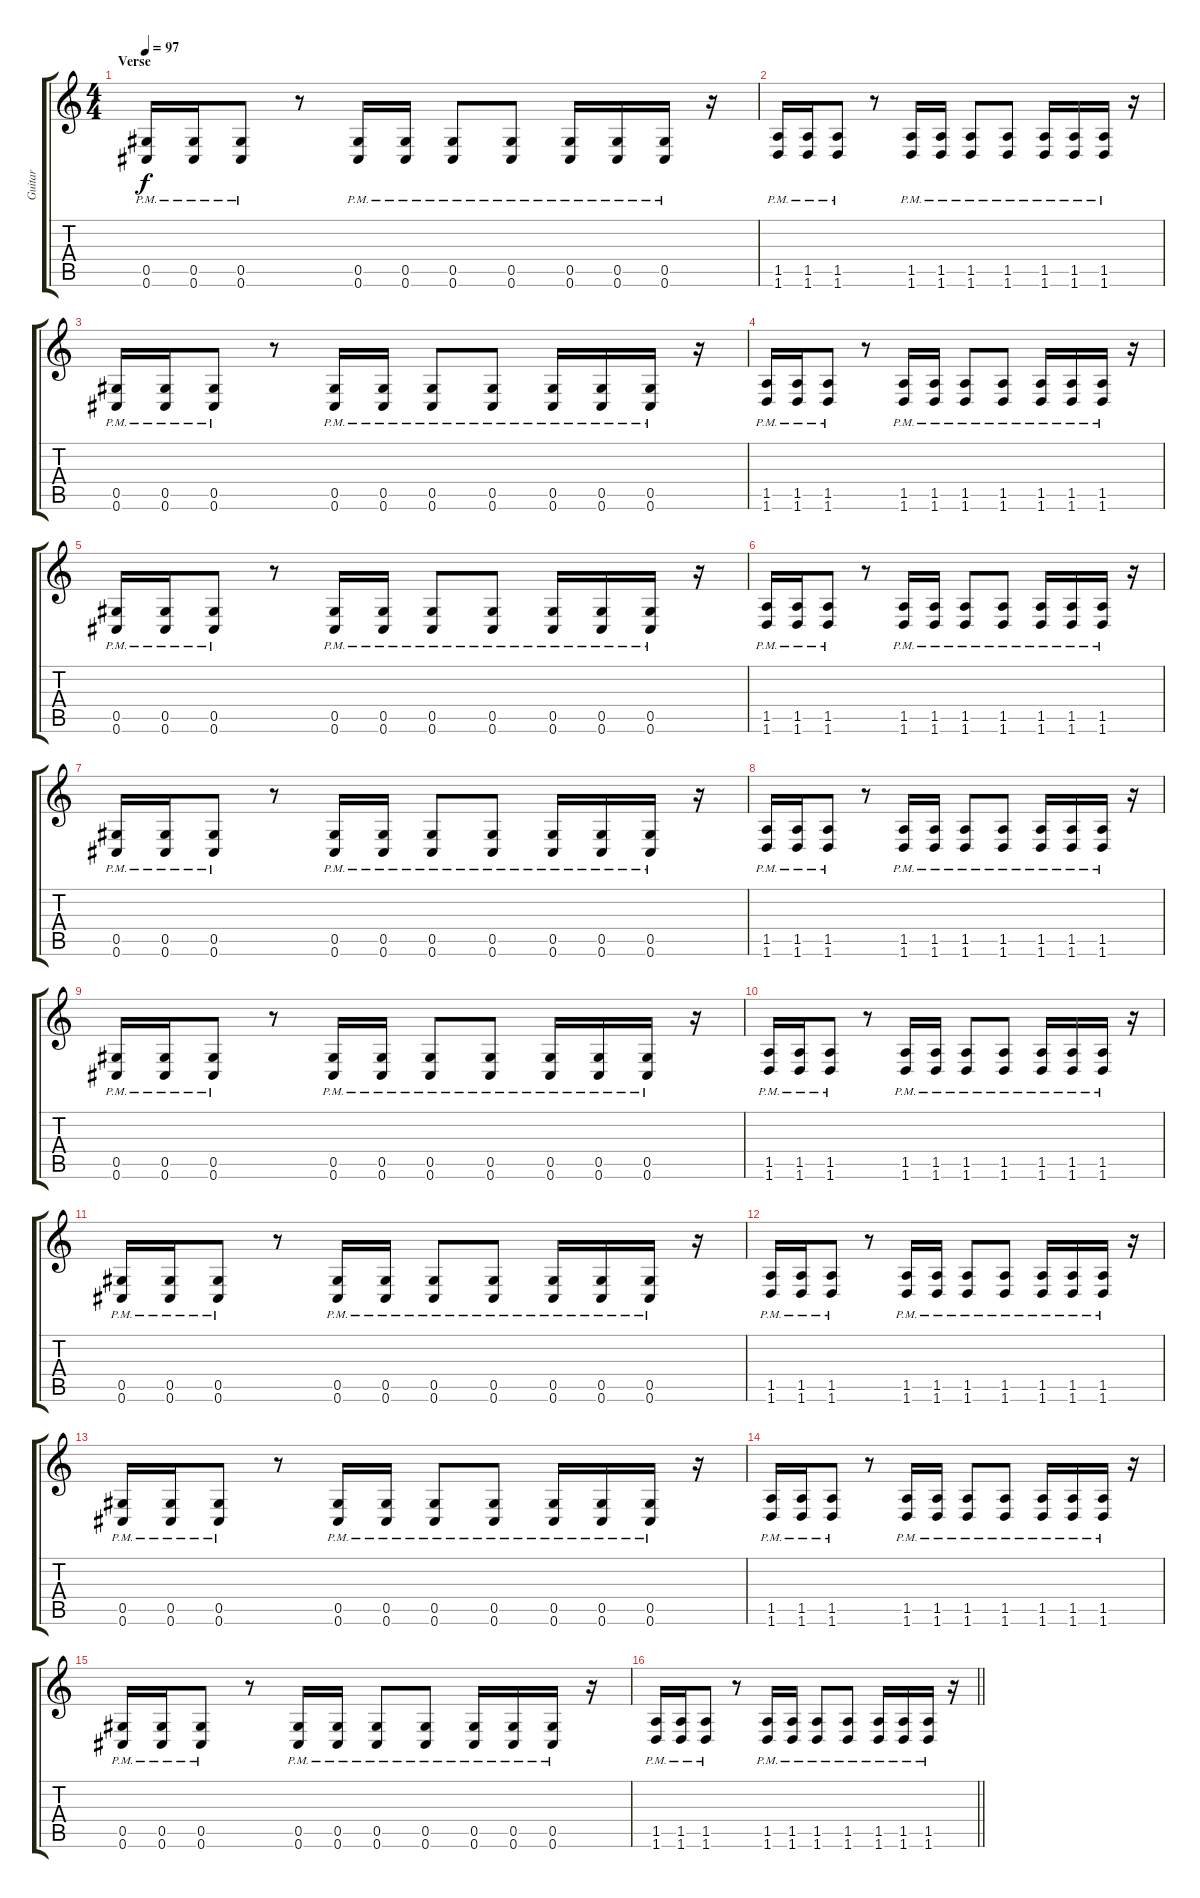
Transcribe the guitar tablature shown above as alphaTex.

\track ("Guitar" "Guitar") {instrument distortionguitar}
\staff {score tabs}
\tuning (Eb4 Bb3 Gb3 Db3 Ab2 Db2) {hide}
\ts (4 4)
\section ("" "Verse")
\tempo 97
\clef g2
\ks c
(0.5{pm} 0.6{pm}).16{dy f} (0.5{pm} 0.6{pm}).16 (0.5{pm} 0.6{pm}).8 r.8 (0.5{pm} 0.6{pm}).16 (0.5{pm} 0.6{pm}).16 (0.5{pm} 0.6{pm}).8 (0.5{pm} 0.6{pm}).8 (0.5{pm} 0.6{pm}).16 (0.5{pm} 0.6{pm}).16 (0.5{pm} 0.6{pm}).16 r.16 |
(1.5{pm} 1.6{pm}).16 (1.5{pm} 1.6{pm}).16 (1.5{pm} 1.6{pm}).8 r.8 (1.5{pm} 1.6{pm}).16 (1.5{pm} 1.6{pm}).16 (1.5{pm} 1.6{pm}).8 (1.5{pm} 1.6{pm}).8 (1.5{pm} 1.6{pm}).16 (1.5{pm} 1.6{pm}).16 (1.5{pm} 1.6{pm}).16 r.16 |
(0.5{pm} 0.6{pm}).16 (0.5{pm} 0.6{pm}).16 (0.5{pm} 0.6{pm}).8 r.8 (0.5{pm} 0.6{pm}).16 (0.5{pm} 0.6{pm}).16 (0.5{pm} 0.6{pm}).8 (0.5{pm} 0.6{pm}).8 (0.5{pm} 0.6{pm}).16 (0.5{pm} 0.6{pm}).16 (0.5{pm} 0.6{pm}).16 r.16 |
(1.5{pm} 1.6{pm}).16 (1.5{pm} 1.6{pm}).16 (1.5{pm} 1.6{pm}).8 r.8 (1.5{pm} 1.6{pm}).16 (1.5{pm} 1.6{pm}).16 (1.5{pm} 1.6{pm}).8 (1.5{pm} 1.6{pm}).8 (1.5{pm} 1.6{pm}).16 (1.5{pm} 1.6{pm}).16 (1.5{pm} 1.6{pm}).16 r.16 |
(0.5{pm} 0.6{pm}).16 (0.5{pm} 0.6{pm}).16 (0.5{pm} 0.6{pm}).8 r.8 (0.5{pm} 0.6{pm}).16 (0.5{pm} 0.6{pm}).16 (0.5{pm} 0.6{pm}).8 (0.5{pm} 0.6{pm}).8 (0.5{pm} 0.6{pm}).16 (0.5{pm} 0.6{pm}).16 (0.5{pm} 0.6{pm}).16 r.16 |
(1.5{pm} 1.6{pm}).16 (1.5{pm} 1.6{pm}).16 (1.5{pm} 1.6{pm}).8 r.8 (1.5{pm} 1.6{pm}).16 (1.5{pm} 1.6{pm}).16 (1.5{pm} 1.6{pm}).8 (1.5{pm} 1.6{pm}).8 (1.5{pm} 1.6{pm}).16 (1.5{pm} 1.6{pm}).16 (1.5{pm} 1.6{pm}).16 r.16 |
(0.5{pm} 0.6{pm}).16 (0.5{pm} 0.6{pm}).16 (0.5{pm} 0.6{pm}).8 r.8 (0.5{pm} 0.6{pm}).16 (0.5{pm} 0.6{pm}).16 (0.5{pm} 0.6{pm}).8 (0.5{pm} 0.6{pm}).8 (0.5{pm} 0.6{pm}).16 (0.5{pm} 0.6{pm}).16 (0.5{pm} 0.6{pm}).16 r.16 |
(1.5{pm} 1.6{pm}).16 (1.5{pm} 1.6{pm}).16 (1.5{pm} 1.6{pm}).8 r.8 (1.5{pm} 1.6{pm}).16 (1.5{pm} 1.6{pm}).16 (1.5{pm} 1.6{pm}).8 (1.5{pm} 1.6{pm}).8 (1.5{pm} 1.6{pm}).16 (1.5{pm} 1.6{pm}).16 (1.5{pm} 1.6{pm}).16 r.16 |
(0.5{pm} 0.6{pm}).16 (0.5{pm} 0.6{pm}).16 (0.5{pm} 0.6{pm}).8 r.8 (0.5{pm} 0.6{pm}).16 (0.5{pm} 0.6{pm}).16 (0.5{pm} 0.6{pm}).8 (0.5{pm} 0.6{pm}).8 (0.5{pm} 0.6{pm}).16 (0.5{pm} 0.6{pm}).16 (0.5{pm} 0.6{pm}).16 r.16 |
(1.5{pm} 1.6{pm}).16 (1.5{pm} 1.6{pm}).16 (1.5{pm} 1.6{pm}).8 r.8 (1.5{pm} 1.6{pm}).16 (1.5{pm} 1.6{pm}).16 (1.5{pm} 1.6{pm}).8 (1.5{pm} 1.6{pm}).8 (1.5{pm} 1.6{pm}).16 (1.5{pm} 1.6{pm}).16 (1.5{pm} 1.6{pm}).16 r.16 |
(0.5{pm} 0.6{pm}).16 (0.5{pm} 0.6{pm}).16 (0.5{pm} 0.6{pm}).8 r.8 (0.5{pm} 0.6{pm}).16 (0.5{pm} 0.6{pm}).16 (0.5{pm} 0.6{pm}).8 (0.5{pm} 0.6{pm}).8 (0.5{pm} 0.6{pm}).16 (0.5{pm} 0.6{pm}).16 (0.5{pm} 0.6{pm}).16 r.16 |
(1.5{pm} 1.6{pm}).16 (1.5{pm} 1.6{pm}).16 (1.5{pm} 1.6{pm}).8 r.8 (1.5{pm} 1.6{pm}).16 (1.5{pm} 1.6{pm}).16 (1.5{pm} 1.6{pm}).8 (1.5{pm} 1.6{pm}).8 (1.5{pm} 1.6{pm}).16 (1.5{pm} 1.6{pm}).16 (1.5{pm} 1.6{pm}).16 r.16 |
(0.5{pm} 0.6{pm}).16 (0.5{pm} 0.6{pm}).16 (0.5{pm} 0.6{pm}).8 r.8 (0.5{pm} 0.6{pm}).16 (0.5{pm} 0.6{pm}).16 (0.5{pm} 0.6{pm}).8 (0.5{pm} 0.6{pm}).8 (0.5{pm} 0.6{pm}).16 (0.5{pm} 0.6{pm}).16 (0.5{pm} 0.6{pm}).16 r.16 |
(1.5{pm} 1.6{pm}).16 (1.5{pm} 1.6{pm}).16 (1.5{pm} 1.6{pm}).8 r.8 (1.5{pm} 1.6{pm}).16 (1.5{pm} 1.6{pm}).16 (1.5{pm} 1.6{pm}).8 (1.5{pm} 1.6{pm}).8 (1.5{pm} 1.6{pm}).16 (1.5{pm} 1.6{pm}).16 (1.5{pm} 1.6{pm}).16 r.16 |
(0.5{pm} 0.6{pm}).16 (0.5{pm} 0.6{pm}).16 (0.5{pm} 0.6{pm}).8 r.8 (0.5{pm} 0.6{pm}).16 (0.5{pm} 0.6{pm}).16 (0.5{pm} 0.6{pm}).8 (0.5{pm} 0.6{pm}).8 (0.5{pm} 0.6{pm}).16 (0.5{pm} 0.6{pm}).16 (0.5{pm} 0.6{pm}).16 r.16 |
\barLineRight lightlight
(1.5{pm} 1.6{pm}).16 (1.5{pm} 1.6{pm}).16 (1.5{pm} 1.6{pm}).8 r.8 (1.5{pm} 1.6{pm}).16 (1.5{pm} 1.6{pm}).16 (1.5{pm} 1.6{pm}).8 (1.5{pm} 1.6{pm}).8 (1.5{pm} 1.6{pm}).16 (1.5{pm} 1.6{pm}).16 (1.5{pm} 1.6{pm}).16 r.16
